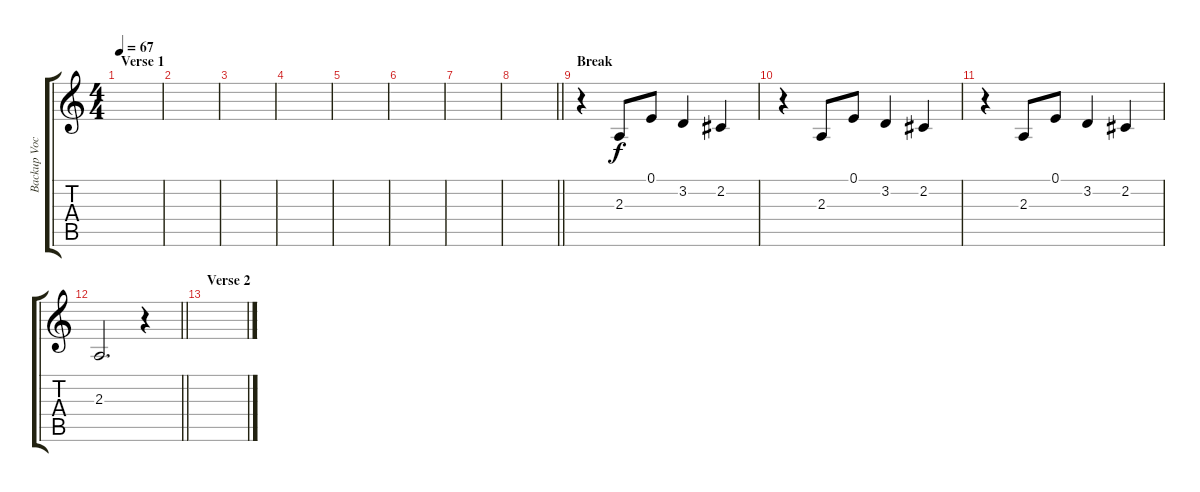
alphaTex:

\track ("Backup Vocals" "Backup Voc") {instrument synthvoice}
\staff {score tabs}
\tuning (E4 B3 G3 D3 A2 E2) {hide}
\ts (4 4)
\section ("" "Verse 1")
\tempo 67
\clef g2
\ks c
|
|
|
|
|
|
|
\barLineRight lightlight
|
\section ("" "Break")
r.4 2.3.8 0.1.8 3.2.4 2.2.4 |
r.4 2.3.8 0.1.8 3.2.4 2.2.4 |
r.4 2.3.8 0.1.8 3.2.4 2.2.4 |
\barLineRight lightlight
2.3.2{d} r.4 |
\section ("" "Verse 2")
